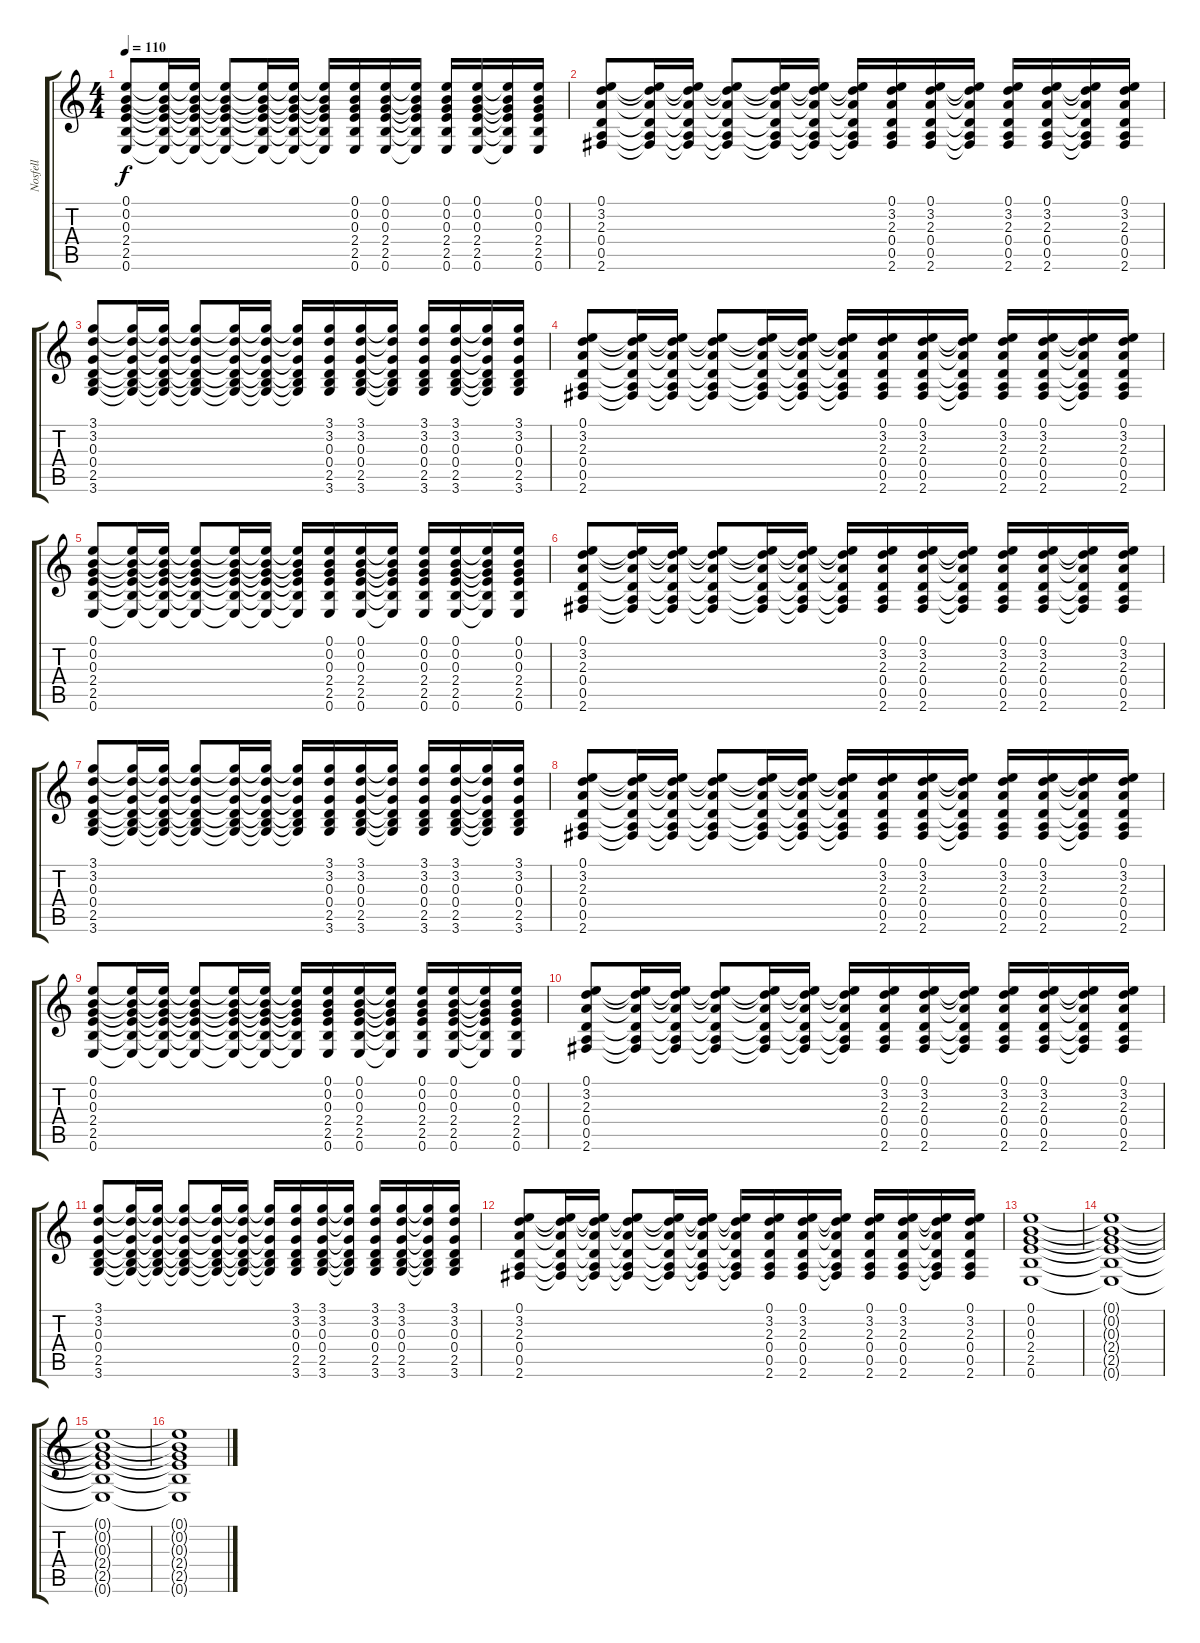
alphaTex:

\track ("Nosfell" "Nosfell") {instrument acousticguitarnylon}
\staff {score tabs}
\tuning (E4 B3 G3 D3 A2 E2) {hide}
\ts (4 4)
\tempo 110
\clef g2
\ks c
(0.1 0.2 0.3 2.4 2.5 0.6).8{dy f instrument acousticguitarnylon} (0.1{t} 0.2{t} 0.3{t} 2.4{t} 2.5{t} 0.6{t}).16 (0.1{t} 0.2{t} 0.3{t} 2.4{t} 2.5{t} 0.6{t}).16 (0.1{t} 0.2{t} 0.3{t} 2.4{t} 2.5{t} 0.6{t}).8 (0.1{t} 0.2{t} 0.3{t} 2.4{t} 2.5{t} 0.6{t}).16 (0.1{t} 0.2{t} 0.3{t} 2.4{t} 2.5{t} 0.6{t}).16 (0.1{t} 0.2{t} 0.3{t} 2.4{t} 2.5{t} 0.6{t}).16 (0.1 0.2 0.3 2.4 2.5 0.6).16 (0.1 0.2 0.3 2.4 2.5 0.6).16 (0.1{t} 0.2{t} 0.3{t} 2.4{t} 2.5{t} 0.6{t}).16 (0.1 0.2 0.3 2.4 2.5 0.6).16 (0.1 0.2 0.3 2.4 2.5 0.6).16 (0.1{t} 0.2{t} 0.3{t} 2.4{t} 2.5{t} 0.6{t}).16 (0.1 0.2 0.3 2.4 2.5 0.6).16 |
(0.1 3.2 2.3 0.4 0.5 2.6).8 (0.1{t} 3.2{t} 2.3{t} 0.4{t} 0.5{t} 2.6{t}).16 (0.1{t} 3.2{t} 2.3{t} 0.4{t} 0.5{t} 2.6{t}).16 (0.1{t} 3.2{t} 2.3{t} 0.4{t} 0.5{t} 2.6{t}).8 (0.1{t} 3.2{t} 2.3{t} 0.4{t} 0.5{t} 2.6{t}).16 (0.1{t} 3.2{t} 2.3{t} 0.4{t} 0.5{t} 2.6{t}).16 (0.1{t} 3.2{t} 2.3{t} 0.4{t} 0.5{t} 2.6{t}).16 (0.1 3.2 2.3 0.4 0.5 2.6).16 (0.1 3.2 2.3 0.4 0.5 2.6).16 (0.1{t} 3.2{t} 2.3{t} 0.4{t} 0.5{t} 2.6{t}).16 (0.1 3.2 2.3 0.4 0.5 2.6).16 (0.1 3.2 2.3 0.4 0.5 2.6).16 (0.1{t} 3.2{t} 2.3{t} 0.4{t} 0.5{t} 2.6{t}).16 (0.1 3.2 2.3 0.4 0.5 2.6).16 |
(3.1 3.2 0.3 0.4 2.5 3.6).8 (3.1{t} 3.2{t} 0.3{t} 0.4{t} 2.5{t} 3.6{t}).16 (3.1{t} 3.2{t} 0.3{t} 0.4{t} 2.5{t} 3.6{t}).16 (3.1{t} 3.2{t} 0.3{t} 0.4{t} 2.5{t} 3.6{t}).8 (3.1{t} 3.2{t} 0.3{t} 0.4{t} 2.5{t} 3.6{t}).16 (3.1{t} 3.2{t} 0.3{t} 0.4{t} 2.5{t} 3.6{t}).16 (3.1{t} 3.2{t} 0.3{t} 0.4{t} 2.5{t} 3.6{t}).16 (3.1 3.2 0.3 0.4 2.5 3.6).16 (3.1 3.2 0.3 0.4 2.5 3.6).16 (3.1{t} 3.2{t} 0.3{t} 0.4{t} 2.5{t} 3.6{t}).16 (3.1 3.2 0.3 0.4 2.5 3.6).16 (3.1 3.2 0.3 0.4 2.5 3.6).16 (3.1{t} 3.2{t} 0.3{t} 0.4{t} 2.5{t} 3.6{t}).16 (3.1 3.2 0.3 0.4 2.5 3.6).16 |
(0.1 3.2 2.3 0.4 0.5 2.6).8 (0.1{t} 3.2{t} 2.3{t} 0.4{t} 0.5{t} 2.6{t}).16 (0.1{t} 3.2{t} 2.3{t} 0.4{t} 0.5{t} 2.6{t}).16 (0.1{t} 3.2{t} 2.3{t} 0.4{t} 0.5{t} 2.6{t}).8 (0.1{t} 3.2{t} 2.3{t} 0.4{t} 0.5{t} 2.6{t}).16 (0.1{t} 3.2{t} 2.3{t} 0.4{t} 0.5{t} 2.6{t}).16 (0.1{t} 3.2{t} 2.3{t} 0.4{t} 0.5{t} 2.6{t}).16 (0.1 3.2 2.3 0.4 0.5 2.6).16 (0.1 3.2 2.3 0.4 0.5 2.6).16 (0.1{t} 3.2{t} 2.3{t} 0.4{t} 0.5{t} 2.6{t}).16 (0.1 3.2 2.3 0.4 0.5 2.6).16 (0.1 3.2 2.3 0.4 0.5 2.6).16 (0.1{t} 3.2{t} 2.3{t} 0.4{t} 0.5{t} 2.6{t}).16 (0.1 3.2 2.3 0.4 0.5 2.6).16 |
(0.1 0.2 0.3 2.4 2.5 0.6).8 (0.1{t} 0.2{t} 0.3{t} 2.4{t} 2.5{t} 0.6{t}).16 (0.1{t} 0.2{t} 0.3{t} 2.4{t} 2.5{t} 0.6{t}).16 (0.1{t} 0.2{t} 0.3{t} 2.4{t} 2.5{t} 0.6{t}).8 (0.1{t} 0.2{t} 0.3{t} 2.4{t} 2.5{t} 0.6{t}).16 (0.1{t} 0.2{t} 0.3{t} 2.4{t} 2.5{t} 0.6{t}).16 (0.1{t} 0.2{t} 0.3{t} 2.4{t} 2.5{t} 0.6{t}).16 (0.1 0.2 0.3 2.4 2.5 0.6).16 (0.1 0.2 0.3 2.4 2.5 0.6).16 (0.1{t} 0.2{t} 0.3{t} 2.4{t} 2.5{t} 0.6{t}).16 (0.1 0.2 0.3 2.4 2.5 0.6).16 (0.1 0.2 0.3 2.4 2.5 0.6).16 (0.1{t} 0.2{t} 0.3{t} 2.4{t} 2.5{t} 0.6{t}).16 (0.1 0.2 0.3 2.4 2.5 0.6).16 |
(0.1 3.2 2.3 0.4 0.5 2.6).8 (0.1{t} 3.2{t} 2.3{t} 0.4{t} 0.5{t} 2.6{t}).16 (0.1{t} 3.2{t} 2.3{t} 0.4{t} 0.5{t} 2.6{t}).16 (0.1{t} 3.2{t} 2.3{t} 0.4{t} 0.5{t} 2.6{t}).8 (0.1{t} 3.2{t} 2.3{t} 0.4{t} 0.5{t} 2.6{t}).16 (0.1{t} 3.2{t} 2.3{t} 0.4{t} 0.5{t} 2.6{t}).16 (0.1{t} 3.2{t} 2.3{t} 0.4{t} 0.5{t} 2.6{t}).16 (0.1 3.2 2.3 0.4 0.5 2.6).16 (0.1 3.2 2.3 0.4 0.5 2.6).16 (0.1{t} 3.2{t} 2.3{t} 0.4{t} 0.5{t} 2.6{t}).16 (0.1 3.2 2.3 0.4 0.5 2.6).16 (0.1 3.2 2.3 0.4 0.5 2.6).16 (0.1{t} 3.2{t} 2.3{t} 0.4{t} 0.5{t} 2.6{t}).16 (0.1 3.2 2.3 0.4 0.5 2.6).16 |
(3.1 3.2 0.3 0.4 2.5 3.6).8 (3.1{t} 3.2{t} 0.3{t} 0.4{t} 2.5{t} 3.6{t}).16 (3.1{t} 3.2{t} 0.3{t} 0.4{t} 2.5{t} 3.6{t}).16 (3.1{t} 3.2{t} 0.3{t} 0.4{t} 2.5{t} 3.6{t}).8 (3.1{t} 3.2{t} 0.3{t} 0.4{t} 2.5{t} 3.6{t}).16 (3.1{t} 3.2{t} 0.3{t} 0.4{t} 2.5{t} 3.6{t}).16 (3.1{t} 3.2{t} 0.3{t} 0.4{t} 2.5{t} 3.6{t}).16 (3.1 3.2 0.3 0.4 2.5 3.6).16 (3.1 3.2 0.3 0.4 2.5 3.6).16 (3.1{t} 3.2{t} 0.3{t} 0.4{t} 2.5{t} 3.6{t}).16 (3.1 3.2 0.3 0.4 2.5 3.6).16 (3.1 3.2 0.3 0.4 2.5 3.6).16 (3.1{t} 3.2{t} 0.3{t} 0.4{t} 2.5{t} 3.6{t}).16 (3.1 3.2 0.3 0.4 2.5 3.6).16 |
(0.1 3.2 2.3 0.4 0.5 2.6).8 (0.1{t} 3.2{t} 2.3{t} 0.4{t} 0.5{t} 2.6{t}).16 (0.1{t} 3.2{t} 2.3{t} 0.4{t} 0.5{t} 2.6{t}).16 (0.1{t} 3.2{t} 2.3{t} 0.4{t} 0.5{t} 2.6{t}).8 (0.1{t} 3.2{t} 2.3{t} 0.4{t} 0.5{t} 2.6{t}).16 (0.1{t} 3.2{t} 2.3{t} 0.4{t} 0.5{t} 2.6{t}).16 (0.1{t} 3.2{t} 2.3{t} 0.4{t} 0.5{t} 2.6{t}).16 (0.1 3.2 2.3 0.4 0.5 2.6).16 (0.1 3.2 2.3 0.4 0.5 2.6).16 (0.1{t} 3.2{t} 2.3{t} 0.4{t} 0.5{t} 2.6{t}).16 (0.1 3.2 2.3 0.4 0.5 2.6).16 (0.1 3.2 2.3 0.4 0.5 2.6).16 (0.1{t} 3.2{t} 2.3{t} 0.4{t} 0.5{t} 2.6{t}).16 (0.1 3.2 2.3 0.4 0.5 2.6).16 |
(0.1 0.2 0.3 2.4 2.5 0.6).8 (0.1{t} 0.2{t} 0.3{t} 2.4{t} 2.5{t} 0.6{t}).16 (0.1{t} 0.2{t} 0.3{t} 2.4{t} 2.5{t} 0.6{t}).16 (0.1{t} 0.2{t} 0.3{t} 2.4{t} 2.5{t} 0.6{t}).8 (0.1{t} 0.2{t} 0.3{t} 2.4{t} 2.5{t} 0.6{t}).16 (0.1{t} 0.2{t} 0.3{t} 2.4{t} 2.5{t} 0.6{t}).16 (0.1{t} 0.2{t} 0.3{t} 2.4{t} 2.5{t} 0.6{t}).16 (0.1 0.2 0.3 2.4 2.5 0.6).16 (0.1 0.2 0.3 2.4 2.5 0.6).16 (0.1{t} 0.2{t} 0.3{t} 2.4{t} 2.5{t} 0.6{t}).16 (0.1 0.2 0.3 2.4 2.5 0.6).16 (0.1 0.2 0.3 2.4 2.5 0.6).16 (0.1{t} 0.2{t} 0.3{t} 2.4{t} 2.5{t} 0.6{t}).16 (0.1 0.2 0.3 2.4 2.5 0.6).16 |
(0.1 3.2 2.3 0.4 0.5 2.6).8 (0.1{t} 3.2{t} 2.3{t} 0.4{t} 0.5{t} 2.6{t}).16 (0.1{t} 3.2{t} 2.3{t} 0.4{t} 0.5{t} 2.6{t}).16 (0.1{t} 3.2{t} 2.3{t} 0.4{t} 0.5{t} 2.6{t}).8 (0.1{t} 3.2{t} 2.3{t} 0.4{t} 0.5{t} 2.6{t}).16 (0.1{t} 3.2{t} 2.3{t} 0.4{t} 0.5{t} 2.6{t}).16 (0.1{t} 3.2{t} 2.3{t} 0.4{t} 0.5{t} 2.6{t}).16 (0.1 3.2 2.3 0.4 0.5 2.6).16 (0.1 3.2 2.3 0.4 0.5 2.6).16 (0.1{t} 3.2{t} 2.3{t} 0.4{t} 0.5{t} 2.6{t}).16 (0.1 3.2 2.3 0.4 0.5 2.6).16 (0.1 3.2 2.3 0.4 0.5 2.6).16 (0.1{t} 3.2{t} 2.3{t} 0.4{t} 0.5{t} 2.6{t}).16 (0.1 3.2 2.3 0.4 0.5 2.6).16 |
(3.1 3.2 0.3 0.4 2.5 3.6).8 (3.1{t} 3.2{t} 0.3{t} 0.4{t} 2.5{t} 3.6{t}).16 (3.1{t} 3.2{t} 0.3{t} 0.4{t} 2.5{t} 3.6{t}).16 (3.1{t} 3.2{t} 0.3{t} 0.4{t} 2.5{t} 3.6{t}).8 (3.1{t} 3.2{t} 0.3{t} 0.4{t} 2.5{t} 3.6{t}).16 (3.1{t} 3.2{t} 0.3{t} 0.4{t} 2.5{t} 3.6{t}).16 (3.1{t} 3.2{t} 0.3{t} 0.4{t} 2.5{t} 3.6{t}).16 (3.1 3.2 0.3 0.4 2.5 3.6).16 (3.1 3.2 0.3 0.4 2.5 3.6).16 (3.1{t} 3.2{t} 0.3{t} 0.4{t} 2.5{t} 3.6{t}).16 (3.1 3.2 0.3 0.4 2.5 3.6).16 (3.1 3.2 0.3 0.4 2.5 3.6).16 (3.1{t} 3.2{t} 0.3{t} 0.4{t} 2.5{t} 3.6{t}).16 (3.1 3.2 0.3 0.4 2.5 3.6).16 |
(0.1 3.2 2.3 0.4 0.5 2.6).8 (0.1{t} 3.2{t} 2.3{t} 0.4{t} 0.5{t} 2.6{t}).16 (0.1{t} 3.2{t} 2.3{t} 0.4{t} 0.5{t} 2.6{t}).16 (0.1{t} 3.2{t} 2.3{t} 0.4{t} 0.5{t} 2.6{t}).8 (0.1{t} 3.2{t} 2.3{t} 0.4{t} 0.5{t} 2.6{t}).16 (0.1{t} 3.2{t} 2.3{t} 0.4{t} 0.5{t} 2.6{t}).16 (0.1{t} 3.2{t} 2.3{t} 0.4{t} 0.5{t} 2.6{t}).16 (0.1 3.2 2.3 0.4 0.5 2.6).16 (0.1 3.2 2.3 0.4 0.5 2.6).16 (0.1{t} 3.2{t} 2.3{t} 0.4{t} 0.5{t} 2.6{t}).16 (0.1 3.2 2.3 0.4 0.5 2.6).16 (0.1 3.2 2.3 0.4 0.5 2.6).16 (0.1{t} 3.2{t} 2.3{t} 0.4{t} 0.5{t} 2.6{t}).16 (0.1 3.2 2.3 0.4 0.5 2.6).16 |
(0.1 0.2 0.3 2.4 2.5 0.6).1 |
(0.1{t} 0.2{t} 0.3{t} 2.4{t} 2.5{t} 0.6{t}).1 |
(0.1{t} 0.2{t} 0.3{t} 2.4{t} 2.5{t} 0.6{t}).1 |
(0.1{t} 0.2{t} 0.3{t} 2.4{t} 2.5{t} 0.6{t}).1
